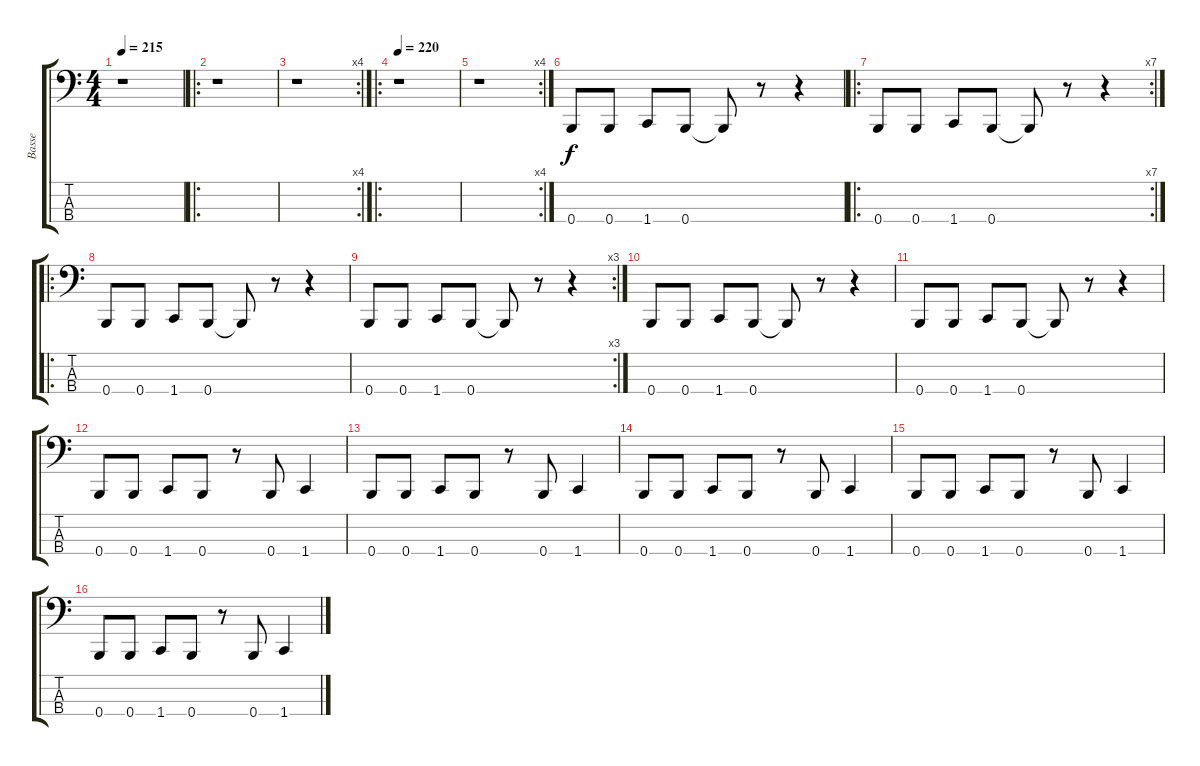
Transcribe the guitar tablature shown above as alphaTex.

\track ("Basse" "Basse") {instrument electricbassfinger}
\staff {score tabs}
\tuning (D2 A1 E1 B0) {hide}
\ts (4 4)
\tempo 215
\tempo 223
\tempo 215
\clef f4
\ks c
r.1{dy f instrument electricbassfinger} |
\ro
r.1 |
\rc 4
r.1 |
\ro
\tempo 220
r.1 |
\rc 4
r.1 |
0.4.8 0.4.8 1.4.8 0.4.8 0.4{t}.8 r.8 r.4 |
\ro
\rc 7
0.4.8 0.4.8 1.4.8 0.4.8 0.4{t}.8 r.8 r.4 |
\ro
0.4.8 0.4.8 1.4.8 0.4.8 0.4{t}.8 r.8 r.4 |
\rc 3
0.4.8 0.4.8 1.4.8 0.4.8 0.4{t}.8 r.8 r.4 |
0.4.8 0.4.8 1.4.8 0.4.8 0.4{t}.8 r.8 r.4 |
0.4.8 0.4.8 1.4.8 0.4.8 0.4{t}.8 r.8 r.4 |
0.4.8 0.4.8 1.4.8 0.4.8 r.8 0.4.8 1.4.4 |
0.4.8 0.4.8 1.4.8 0.4.8 r.8 0.4.8 1.4.4 |
0.4.8 0.4.8 1.4.8 0.4.8 r.8 0.4.8 1.4.4 |
0.4.8 0.4.8 1.4.8 0.4.8 r.8 0.4.8 1.4.4 |
0.4.8 0.4.8 1.4.8 0.4.8 r.8 0.4.8 1.4.4
